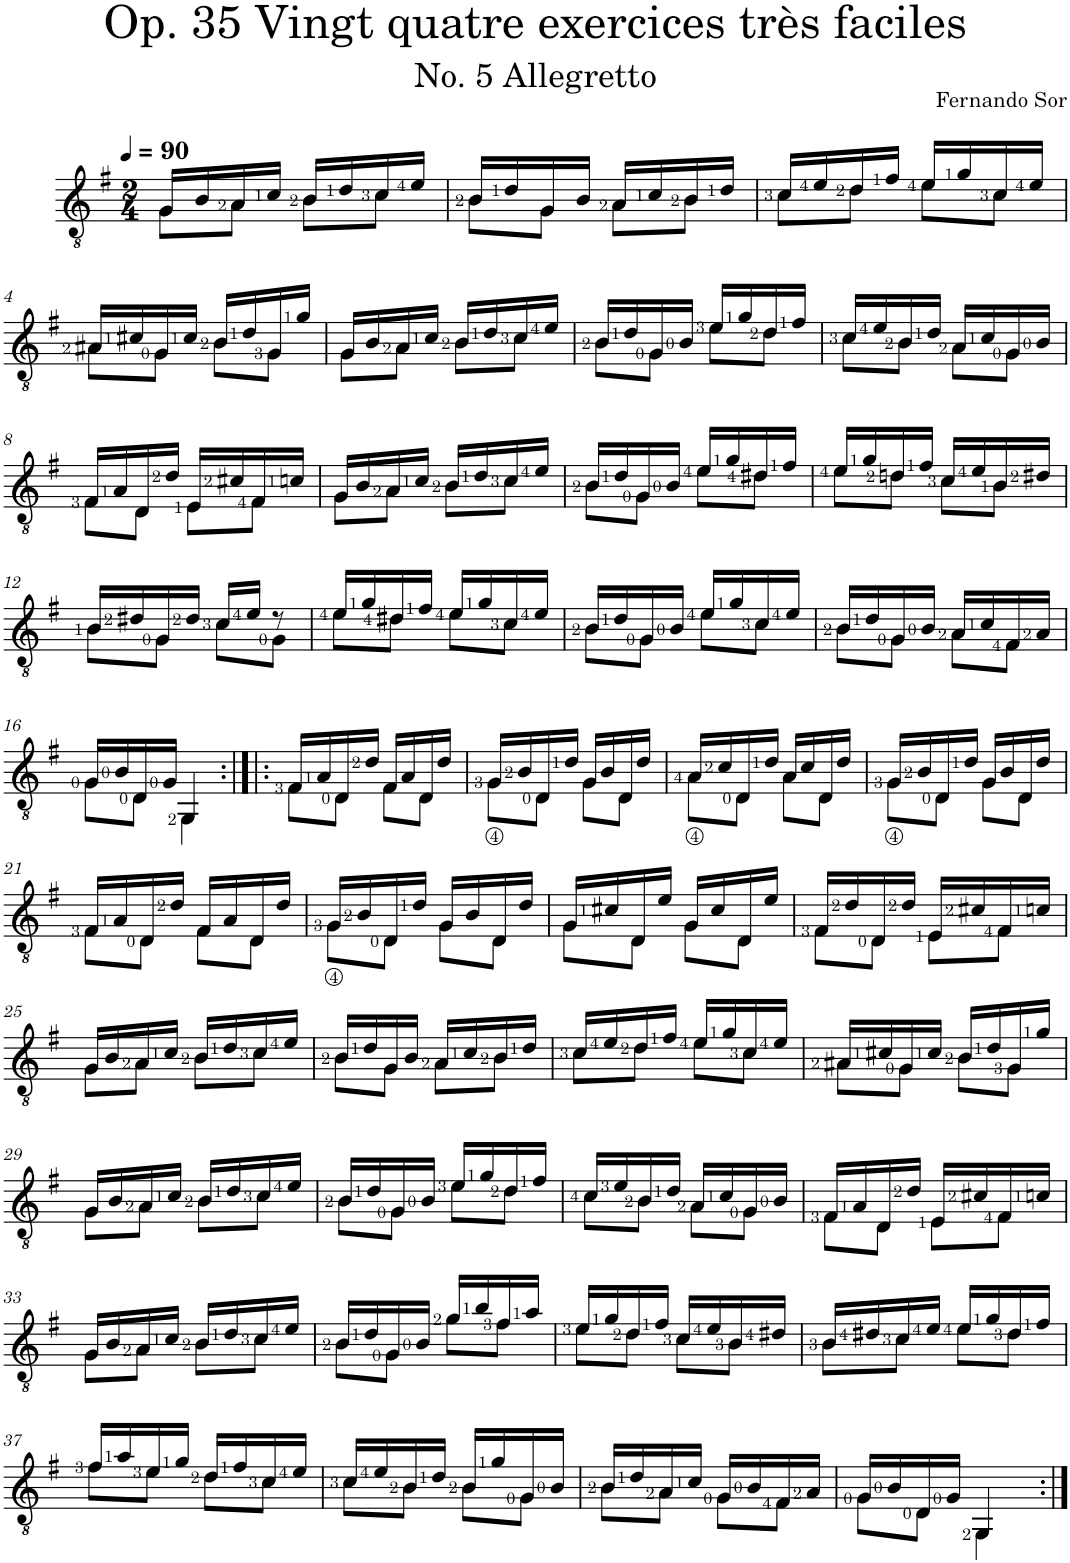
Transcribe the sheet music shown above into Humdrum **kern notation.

**kern
*part1
*staff1
*I"Classical Guitar
*clefGv2
*k[f#]
*G:
*M2/4
*MM90
=1
*^
16G/LL	8G\L
16B/	.
16A/	8A\J
16c/JJ	.
16B/LL	8B\L
16d/	.
16c/	8c\J
16e/JJ	.
=2	=2
16B/LL	8B\L
16d/	.
16G/	8G\J
16B/JJ	.
16A/LL	8A\L
16c/	.
16B/	8B\J
16d/JJ	.
=3	=3
16c/LL	8c\L
16e/	.
16d/	8d\J
16f#/JJ	.
16e/LL	8e\L
16g/	.
16c/	8c\J
16e/JJ	.
!!LO:LB:g=z	!!
=4	=4
16A#X/LL	8A#\L
16c#X/	.
16G/	8G\J
16c#/JJ	.
16B/LL	8B\L
16d/	.
16G/	8G\J
16g/JJ	.
=5	=5
16G/LL	8G\L
16B/	.
16A/	8A\J
16c/JJ	.
16B/LL	8B\L
16d/	.
16c/	8c\J
16e/JJ	.
=6	=6
16B/LL	8B\L
16d/	.
16G/	8G\J
16B/JJ	.
16e/LL	8e\L
16g/	.
16d/	8d\J
16f#/JJ	.
=7	=7
16c/LL	8c\L
16e/	.
16B/	8B\J
16d/JJ	.
16A/LL	8A\L
16c/	.
16G/	8G\J
16B/JJ	.
!!LO:LB:g=z	!!
=8	=8
16F#/LL	8F#\L
16A/	.
16D/	8D\J
16d/JJ	.
16E/LL	8E\L
16c#X/	.
16F#/	8F#\J
16cn/JJ	.
=9	=9
16G/LL	8G\L
16B/	.
16A/	8A\J
16c/JJ	.
16B/LL	8B\L
16d/	.
16c/	8c\J
16e/JJ	.
=10	=10
16B/LL	8B\L
16d/	.
16G/	8G\J
16B/JJ	.
16e/LL	8e\L
16g/	.
16d#X/	8d#\J
16f#/JJ	.
=11	=11
16e/LL	8e\L
16g/	.
16dn/	8d\J
16f#/JJ	.
16c/LL	8c\L
16e/	.
16B/	8B\J
16d#X/JJ	.
!!LO:LB:g=z	!!
=12	=12
16B/LL	8B\L
16d#X/	.
16G/	8G\J
16d#/JJ	.
16c/LL	8c\L
16e/JJ	.
8r	8G\J
=13	=13
16e/LL	8e\L
16g/	.
16d#X/	8d#\J
16f#/JJ	.
16e/LL	8e\L
16g/	.
16c/	8c\J
16e/JJ	.
=14	=14
16B/LL	8B\L
16d/	.
16G/	8G\J
16B/JJ	.
16e/LL	8e\L
16g/	.
16c/	8c\J
16e/JJ	.
=15	=15
16B/LL	8B\L
16d/	.
16G/	8G\J
16B/JJ	.
16A/LL	8A\L
16c/	.
16F#/	8F#\J
16A/JJ	.
!!LO:LB:g=z	!!
=16	=16
16G/LL	8G\L
16B/	.
16D/	8D\J
16G/JJ	.
4GG/	4GG\
=17:|!|:	=17:|!|:
16F#/LL	8F#\L
16A/	.
16D/	8D\J
16d/JJ	.
16F#/LL	8F#\L
16A/	.
16D/	8D\J
16d/JJ	.
=18	=18
16G</LL	8G\L
16B/	.
16D/	8D\J
16d/JJ	.
16G/LL	8G\L
16B/	.
16D/	8D\J
16d/JJ	.
=19	=19
16A</LL	8A\L
16c/	.
16D/	8D\J
16d/JJ	.
16A/LL	8A\L
16c/	.
16D/	8D\J
16d/JJ	.
=20	=20
16G</LL	8G\L
16B/	.
16D/	8D\J
16d/JJ	.
16G/LL	8G\L
16B/	.
16D/	8D\J
16d/JJ	.
!!LO:LB:g=z	!!
=21	=21
16F#/LL	8F#\L
16A/	.
16D/	8D\J
16d/JJ	.
16F#/LL	8F#\L
16A/	.
16D/	8D\J
16d/JJ	.
=22	=22
16G</LL	8G\L
16B/	.
16D/	8D\J
16d/JJ	.
16G/LL	8G\L
16B/	.
16D/	8D\J
16d/JJ	.
=23	=23
16G/LL	8G\L
16c#X/	.
16D/	8D\J
16e/JJ	.
16G/LL	8G\L
16c#/	.
16D/	8D\J
16e/JJ	.
=24	=24
16F#/LL	8F#\L
16d/	.
16D/	8D\J
16d/JJ	.
16E/LL	8E\L
16c#X/	.
16F#/	8F#\J
16cn/JJ	.
!!LO:LB:g=z	!!
=25	=25
16G/LL	8G\L
16B/	.
16A/	8A\J
16c/JJ	.
16B/LL	8B\L
16d/	.
16c/	8c\J
16e/JJ	.
=26	=26
16B/LL	8B\L
16d/	.
16G/	8G\J
16B/JJ	.
16A/LL	8A\L
16c/	.
16B/	8B\J
16d/JJ	.
=27	=27
16c/LL	8c\L
16e/	.
16d/	8d\J
16f#/JJ	.
16e/LL	8e\L
16g/	.
16c/	8c\J
16e/JJ	.
=28	=28
16A#X/LL	8A#\L
16c#X/	.
16G/	8G\J
16c#/JJ	.
16B/LL	8B\L
16d/	.
16G/	8G\J
16g/JJ	.
!!LO:LB:g=z	!!
=29	=29
16G/LL	8G\L
16B/	.
16A/	8A\J
16c/JJ	.
16B/LL	8B\L
16d/	.
16c/	8c\J
16e/JJ	.
=30	=30
16B/LL	8B\L
16d/	.
16G/	8G\J
16B/JJ	.
16e/LL	8e\L
16g/	.
16d/	8d\J
16f#/JJ	.
=31	=31
16c/LL	8c\L
16e/	.
16B/	8B\J
16d/JJ	.
16A/LL	8A\L
16c/	.
16G/	8G\J
16B/JJ	.
=32	=32
16F#/LL	8F#\L
16A/	.
16D/	8D\J
16d/JJ	.
16E/LL	8E\L
16c#X/	.
16F#/	8F#\J
16cn/JJ	.
!!LO:LB:g=z	!!
=33	=33
16G/LL	8G\L
16B/	.
16A/	8A\J
16c/JJ	.
16B/LL	8B\L
16d/	.
16c/	8c\J
16e/JJ	.
=34	=34
16B/LL	8B\L
16d/	.
16G/	8G\J
16B/JJ	.
16g/LL	8g\L
16b/	.
16f#/	8f#\J
16a/JJ	.
=35	=35
16e/LL	8e\L
16g/	.
16d/	8d\J
16f#/JJ	.
16c/LL	8c\L
16e/	.
16B/	8B\J
16d#X/JJ	.
=36	=36
16B/LL	8B\L
16d#X/	.
16c/	8c\J
16e/JJ	.
16e/LL	8e\L
16g/	.
16d#/	8d#\J
16f#/JJ	.
!!LO:LB:g=z	!!
=37	=37
16f#/LL	8f#\L
16a/	.
16e/	8e\J
16g/JJ	.
16d/LL	8d\L
16f#/	.
16c/	8c\J
16e/JJ	.
=38	=38
16c/LL	8c\L
16e/	.
16B/	8B\J
16d/JJ	.
16B/LL	8B\L
16g/	.
16G/	8G\J
16B/JJ	.
=39	=39
16B/LL	8B\L
16d/	.
16A/	8A\J
16c/JJ	.
16G/LL	8G\L
16B/	.
16F#/	8F#\J
16A/JJ	.
=40	=40
16G/LL	8G\L
16B/	.
16D/	8D\J
16G/JJ	.
4GG/	4GG\
*v	*v
=:|!
*-
